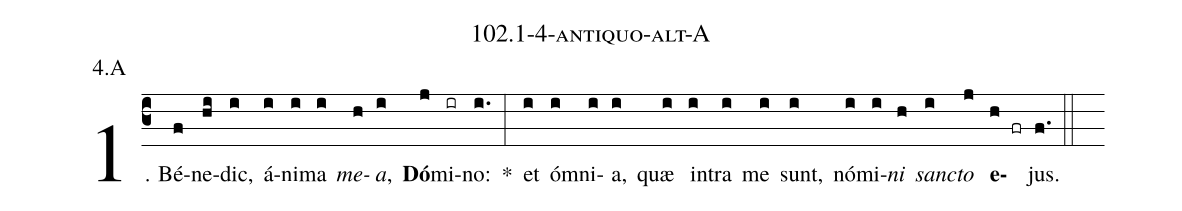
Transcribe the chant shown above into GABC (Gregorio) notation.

name: 102.1-4-antiquo-alt-A;
annotation: 4.A;
%%
(c3)1. Bé(f)ne(hi)dic,(i) á(i)ni(i)ma(i) <i>me</i>(h)<i>a</i>,(i) <b>Dó</b>(j)mi(ir)no:(i.) *(:) et(i) óm(i)ni(i)a,(i) quæ(i) in(i)tra(i) me(i) sunt,(i) nó(i)mi(i)<i>ni</i>(h) <i>sanc</i>(i)<i>to</i>(j) <b>e</b>(h fr)jus.(f.) (::)
